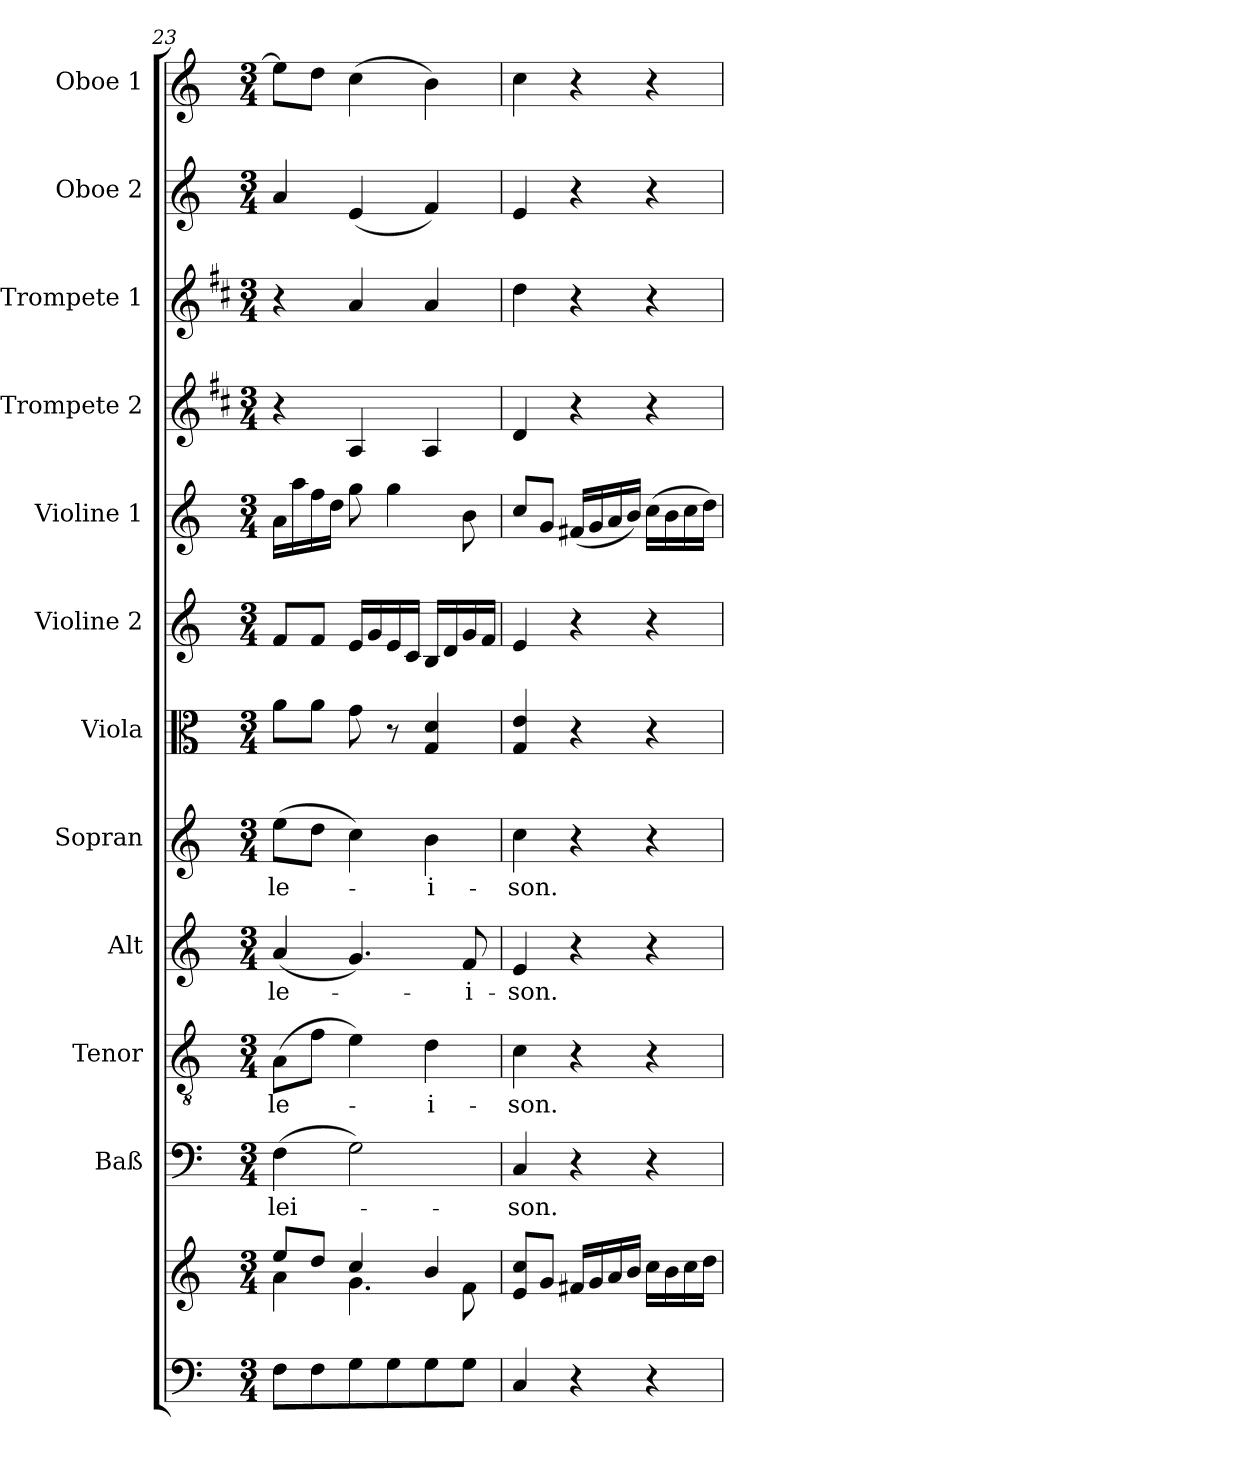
**kern	**kern	**kern	**text	**kern	**text	**kern	**text	**kern	**text	**kern	**kern	**kern	**kern	**kern	**kern	**kern
*part12	*part12	*part11	*part11	*part10	*part10	*part9	*part9	*part8	*part8	*part7	*part6	*part5	*part4	*part3	*part2	*part1
*staff13	*staff12	*staff11	*staff11	*staff10	*staff10	*staff9	*staff9	*staff8	*staff8	*staff7	*staff6	*staff5	*staff4	*staff3	*staff2	*staff1
*	*	*I"Baß	*	*I"Tenor	*	*I"Alt	*	*I"Sopran	*	*I"Viola	*I"Violine 2	*I"Violine 1	*I"Trompete 2	*I"Trompete 1	*I"Oboe 2	*I"Oboe 1
*	*	*I'Baß	*	*I'Ten	*	*I'Alt	*	*I'Sop	*	*I'Vla.	*I'Vln. 2	*I'Vln. 1	*I'Trp. 2	*I'Trp. 1	*I'Ob. 2	*I'Ob. 1
*clefF4	*clefG2	*clefF4	*	*clefGv2	*	*clefG2	*	*clefG2	*	*clefC3	*clefG2	*clefG2	*clefG2	*clefG2	*clefG2	*clefG2
*	*	*	*	*	*	*	*	*	*	*	*	*	*ITrd1c2	*ITrd1c2	*	*
*k[]	*k[]	*k[]	*	*k[]	*	*k[]	*	*k[]	*	*k[]	*k[]	*k[]	*k[]	*k[]	*k[]	*k[]
*C:	*C:	*C:	*	*C:	*	*C:	*	*C:	*	*C:	*C:	*C:	*C:	*C:	*C:	*C:
*M3/4	*M3/4	*M3/4	*	*M3/4	*	*M3/4	*	*M3/4	*	*M3/4	*M3/4	*M3/4	*M3/4	*M3/4	*M3/4	*M3/4
=23	=23	=23	=23	=23	=23	=23	=23	=23	=23	=23	=23	=23	=23	=23	=23	=23
*	*^	*	*	*	*	*	*	*	*	*	*	*	*	*	*	*
!	!	!	!	!LO:LY:b	!	!LO:LY:b	!	!LO:LY:b	!	!LO:LY:b	!	!	!	!	!	!	!
8F\L	8ee/L	4a\	(>4F\	-lei-	(>8A\L	-le-	(<4a/	-le-	(>8ee\L	-le-	8a\L	8f/L	16a\LL	4r	4r	4a/	8ee\L]
.	.	.	.	.	.	.	.	.	.	.	.	.	16aa\	.	.	.	.
8F\	8dd/J	.	.	.	8f\J	.	.	.	8dd\J	.	8a\J	8f/J	16ff\	.	.	.	8dd\J
.	.	.	.	.	.	.	.	.	.	.	.	.	16dd\JJ	.	.	.	.
8G\	4cc/	4.g\	2G\)	.	4e\)	.	4.g/)	.	4cc\)	.	8g\	16e/LL	8gg\	4G/	4g/	(<4e/	(>4cc\
.	.	.	.	.	.	.	.	.	.	.	.	16g/	.	.	.	.	.
8G\	.	.	.	.	.	.	.	.	.	.	8r	16e/	4gg\	.	.	.	.
.	.	.	.	.	.	.	.	.	.	.	.	16c/JJ	.	.	.	.	.
!	!	!	!	!	!	!LO:LY:b	!	!	!	!LO:LY:b	!	!	!	!	!	!	!
8G\	4b/	.	.	.	4d\	-i-	.	.	4b\	-i-	4G/ 4d/	16B/LL	.	4G/	4g/	4f/)	4b\)
.	.	.	.	.	.	.	.	.	.	.	.	16d/	.	.	.	.	.
!	!	!	!	!	!	!	!	!LO:LY:b	!	!	!	!	!	!	!	!	!
8G\J	.	8f\	.	.	.	.	8f/	-i-	.	.	.	16g/	8b\	.	.	.	.
.	.	.	.	.	.	.	.	.	.	.	.	16f/JJ	.	.	.	.	.
*	*v	*v	*	*	*	*	*	*	*	*	*	*	*	*	*	*	*
=24	=24	=24	=24	=24	=24	=24	=24	=24	=24	=24	=24	=24	=24	=24	=24	=24
!	!	!	!LO:LY:b	!	!LO:LY:b	!	!LO:LY:b	!	!LO:LY:b	!	!	!	!	!	!	!
4C/	8e/ 8cc/L	4C/	-son.	4c\	-son.	4e/	-son.	4cc\	-son.	4G/ 4e/	4e/	8cc/L	4c/	4cc\	4e/	4cc\
.	8g/J	.	.	.	.	.	.	.	.	.	.	8g/J	.	.	.	.
4r	16f#X/LL	4r	.	4r	.	4r	.	4r	.	4r	4r	(<16f#X/LL	4r	4r	4r	4r
.	16g/	.	.	.	.	.	.	.	.	.	.	16g/	.	.	.	.
.	16a/	.	.	.	.	.	.	.	.	.	.	16a/	.	.	.	.
.	16b/JJ	.	.	.	.	.	.	.	.	.	.	16b/JJ)	.	.	.	.
4r	16cc\LL	4r	.	4r	.	4r	.	4r	.	4r	4r	(>16cc\LL	4r	4r	4r	4r
.	16b\	.	.	.	.	.	.	.	.	.	.	16b\	.	.	.	.
.	16cc\	.	.	.	.	.	.	.	.	.	.	16cc\	.	.	.	.
.	16dd\JJ	.	.	.	.	.	.	.	.	.	.	16dd\JJ)	.	.	.	.
=	=	=	=	=	=	=	=	=	=	=	=	=	=	=	=	=
*-	*-	*-	*-	*-	*-	*-	*-	*-	*-	*-	*-	*-	*-	*-	*-	*-
